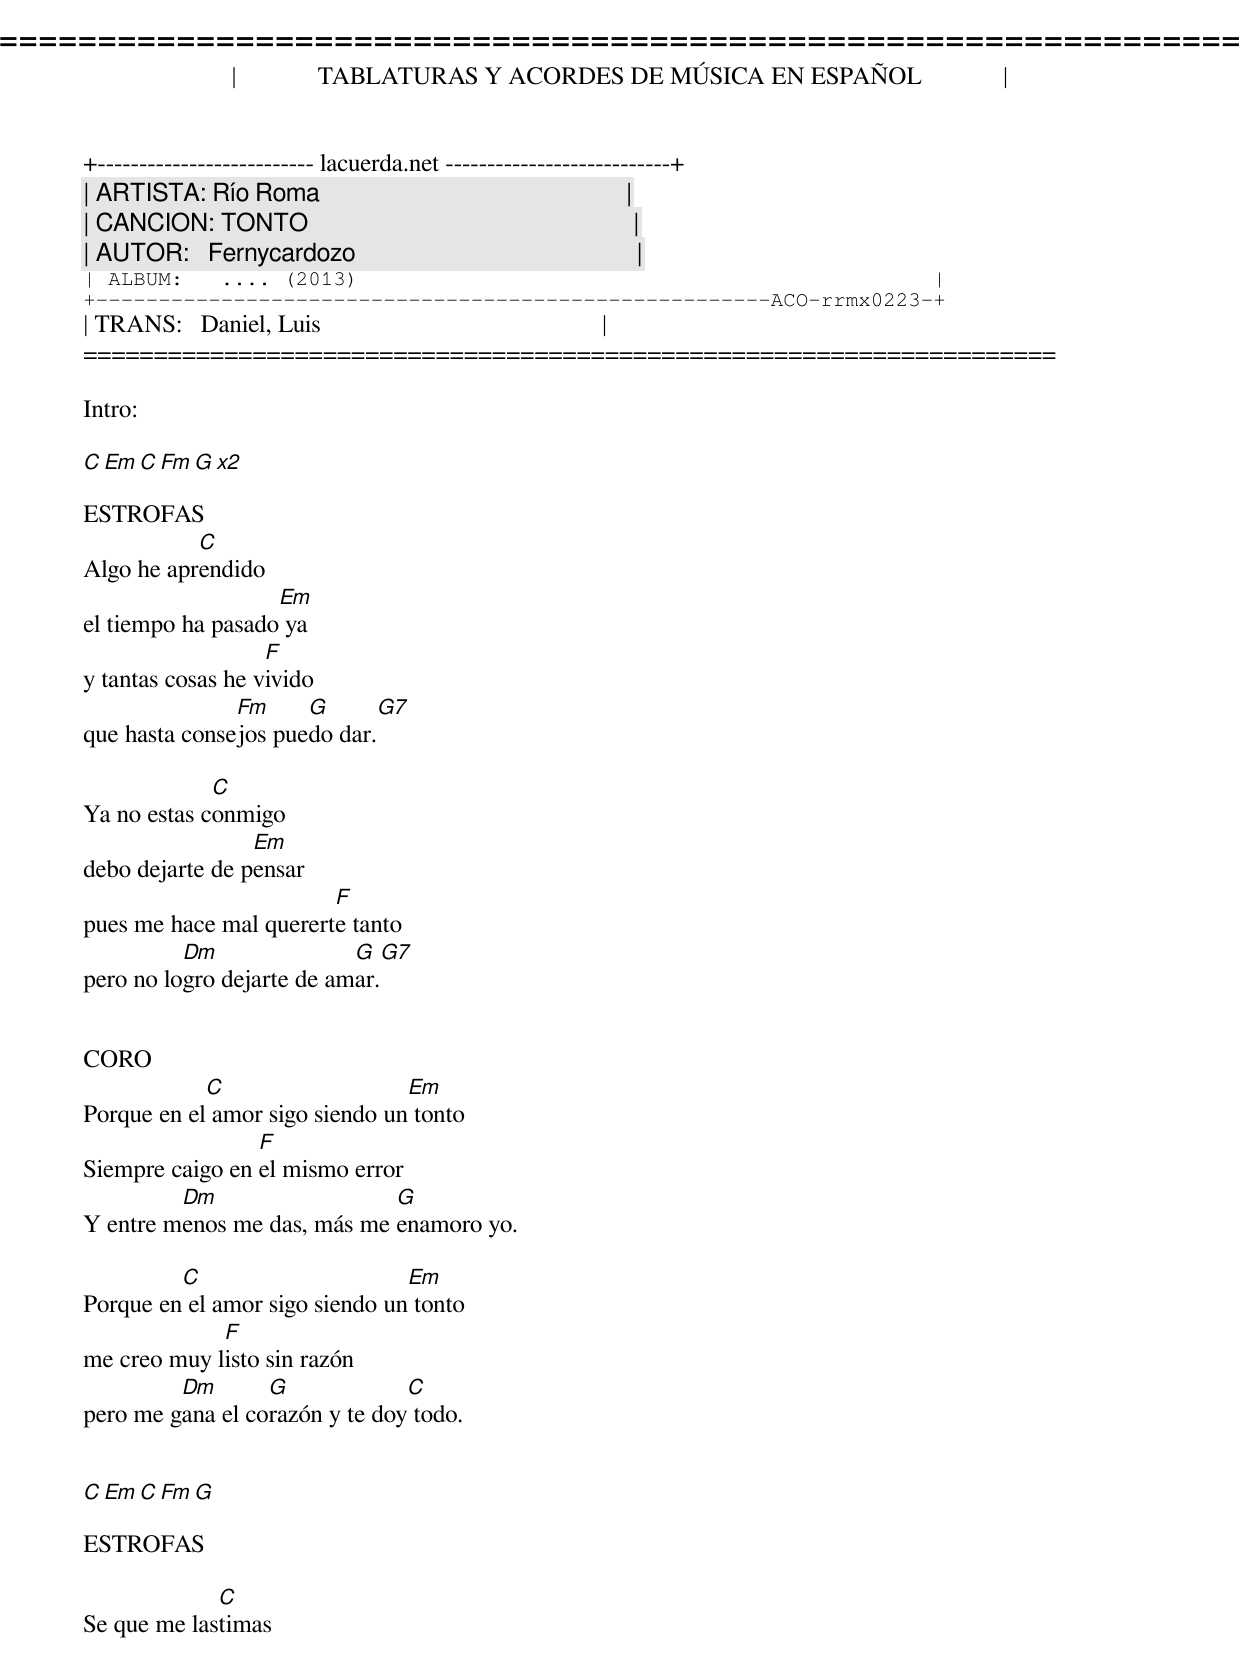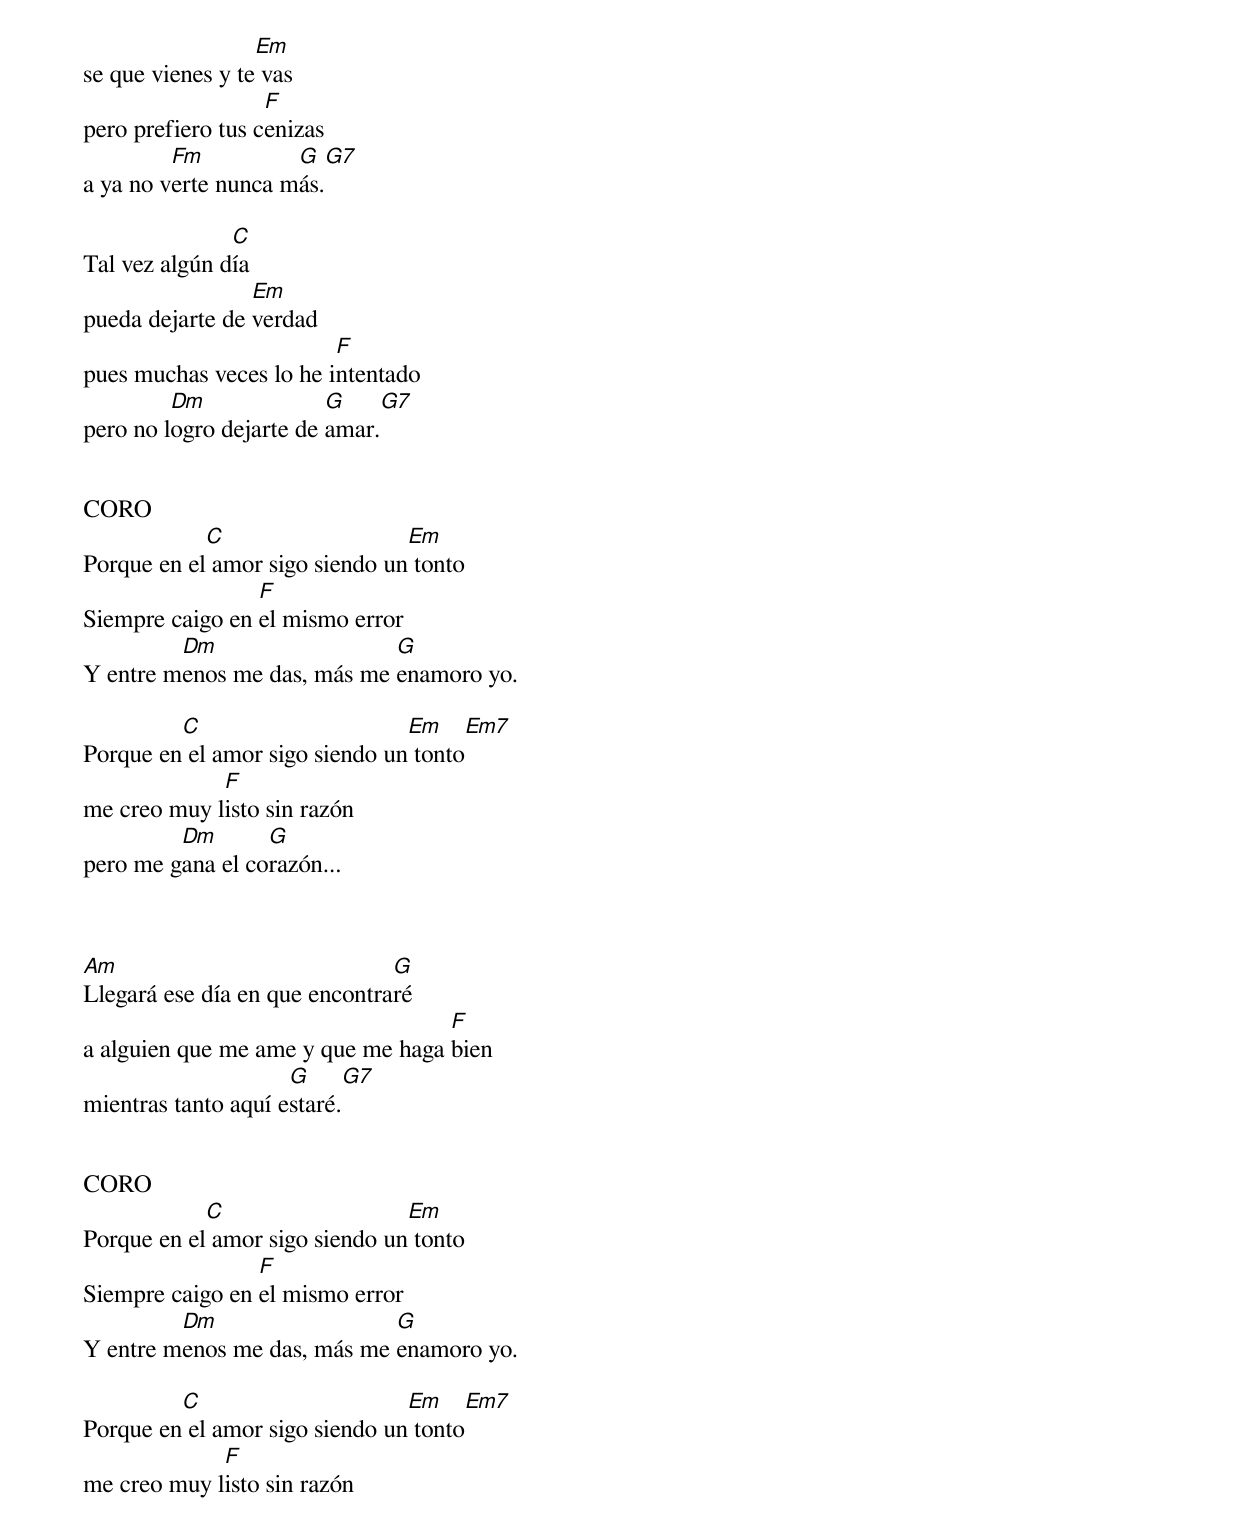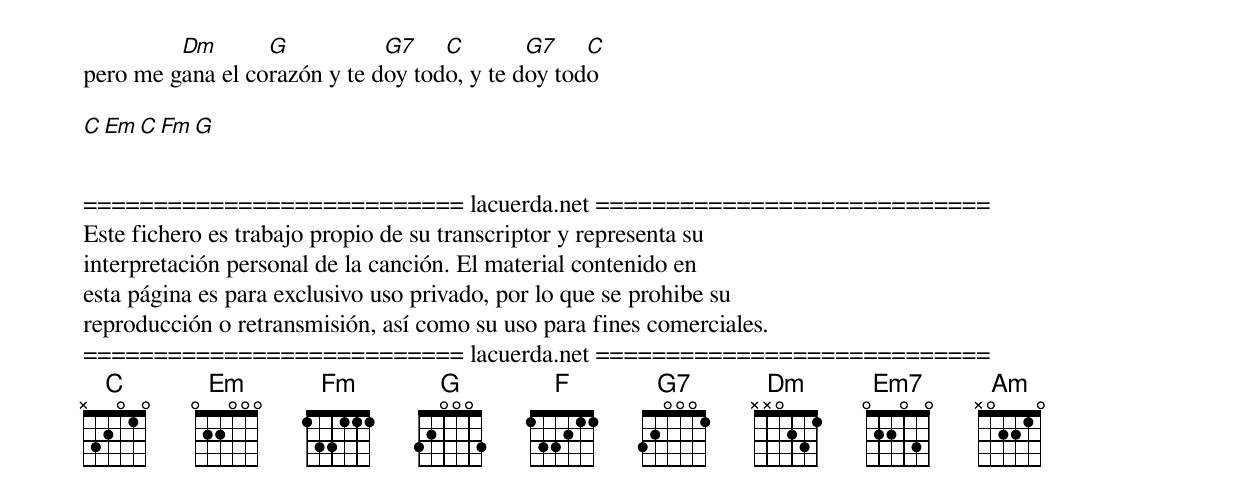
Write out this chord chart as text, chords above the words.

=====================================================================
|             TABLATURAS Y ACORDES DE MÚSICA EN ESPAÑOL             |
+-------------------------- lacuerda.net ---------------------------+
| ARTISTA: Río Roma                                                 |
| CANCION: TONTO                                                    |
| AUTOR:   Fernycardozo                                             |
| ALBUM:   .... (2013)                                              |
+------------------------------------------------------ACO-rrmx0223-+
| TRANS:   Daniel, Luis                                             |
=====================================================================

Intro:

C Em C Fm G x2

ESTROFAS
           C
Algo he aprendido
                   Em
el tiempo ha pasado ya
                   F
y tantas cosas he vivido
               Fm     G      G7
que hasta consejos puedo dar.

             C
Ya no estas conmigo
                 Em
debo dejarte de pensar
                        F
pues me hace mal quererte tanto
          Dm               G    G7
pero no logro dejarte de amar.


CORO
            C                   Em
Porque en el amor sigo siendo un tonto
                 F
Siempre caigo en el mismo error
         Dm                  G
Y entre menos me das, más me enamoro yo.

         C                      Em
Porque en el amor sigo siendo un tonto
             F
me creo muy listo sin razón
         Dm       G             C
pero me gana el corazón y te doy todo.


C Em C Fm G

ESTROFAS

             C
Se que me lastimas
                  Em
se que vienes y te vas
                   F
pero prefiero tus cenizas
         Fm          G   G7
a ya no verte nunca más.

               C
Tal vez algún día
                 Em
pueda dejarte de verdad
                         F
pues muchas veces lo he intentado
         Dm              G    G7
pero no logro dejarte de amar.


CORO
            C                   Em
Porque en el amor sigo siendo un tonto
                 F
Siempre caigo en el mismo error
         Dm                  G
Y entre menos me das, más me enamoro yo.

         C                      Em    Em7
Porque en el amor sigo siendo un tonto
             F
me creo muy listo sin razón
         Dm       G
pero me gana el corazón...



Am                             G
Llegará ese día en que encontraré
                                   F
a alguien que me ame y que me haga bien
                     G     G7
mientras tanto aquí estaré.


CORO
            C                   Em
Porque en el amor sigo siendo un tonto
                 F
Siempre caigo en el mismo error
         Dm                  G
Y entre menos me das, más me enamoro yo.

         C                      Em    Em7
Porque en el amor sigo siendo un tonto
             F
me creo muy listo sin razón
         Dm       G           G7    C        G7    C
pero me gana el corazón y te doy todo, y te doy todo

C Em C Fm G


=========================== lacuerda.net ============================
Este fichero es trabajo propio de su transcriptor y representa su
interpretación personal de la canción. El material contenido en
esta página es para exclusivo uso privado, por lo que se prohibe su
reproducción o retransmisión, así como su uso para fines comerciales.
=========================== lacuerda.net ============================
